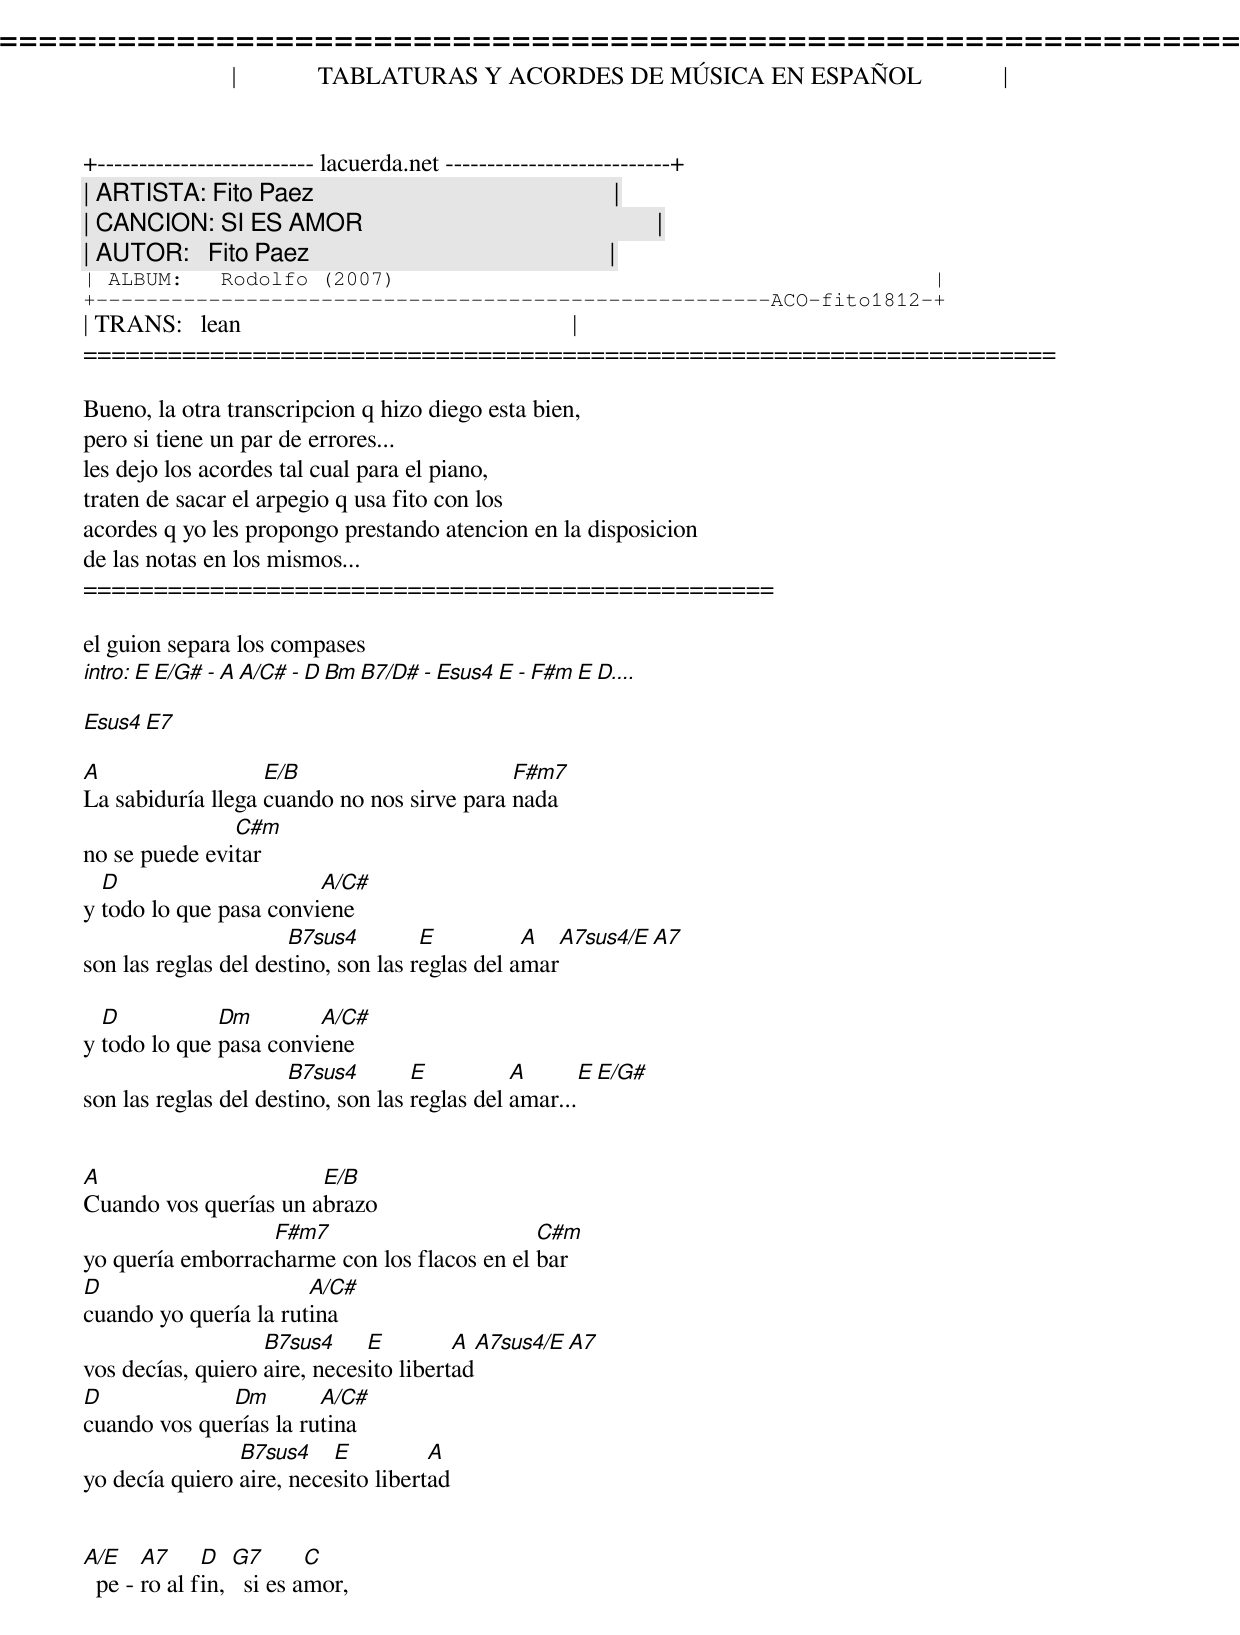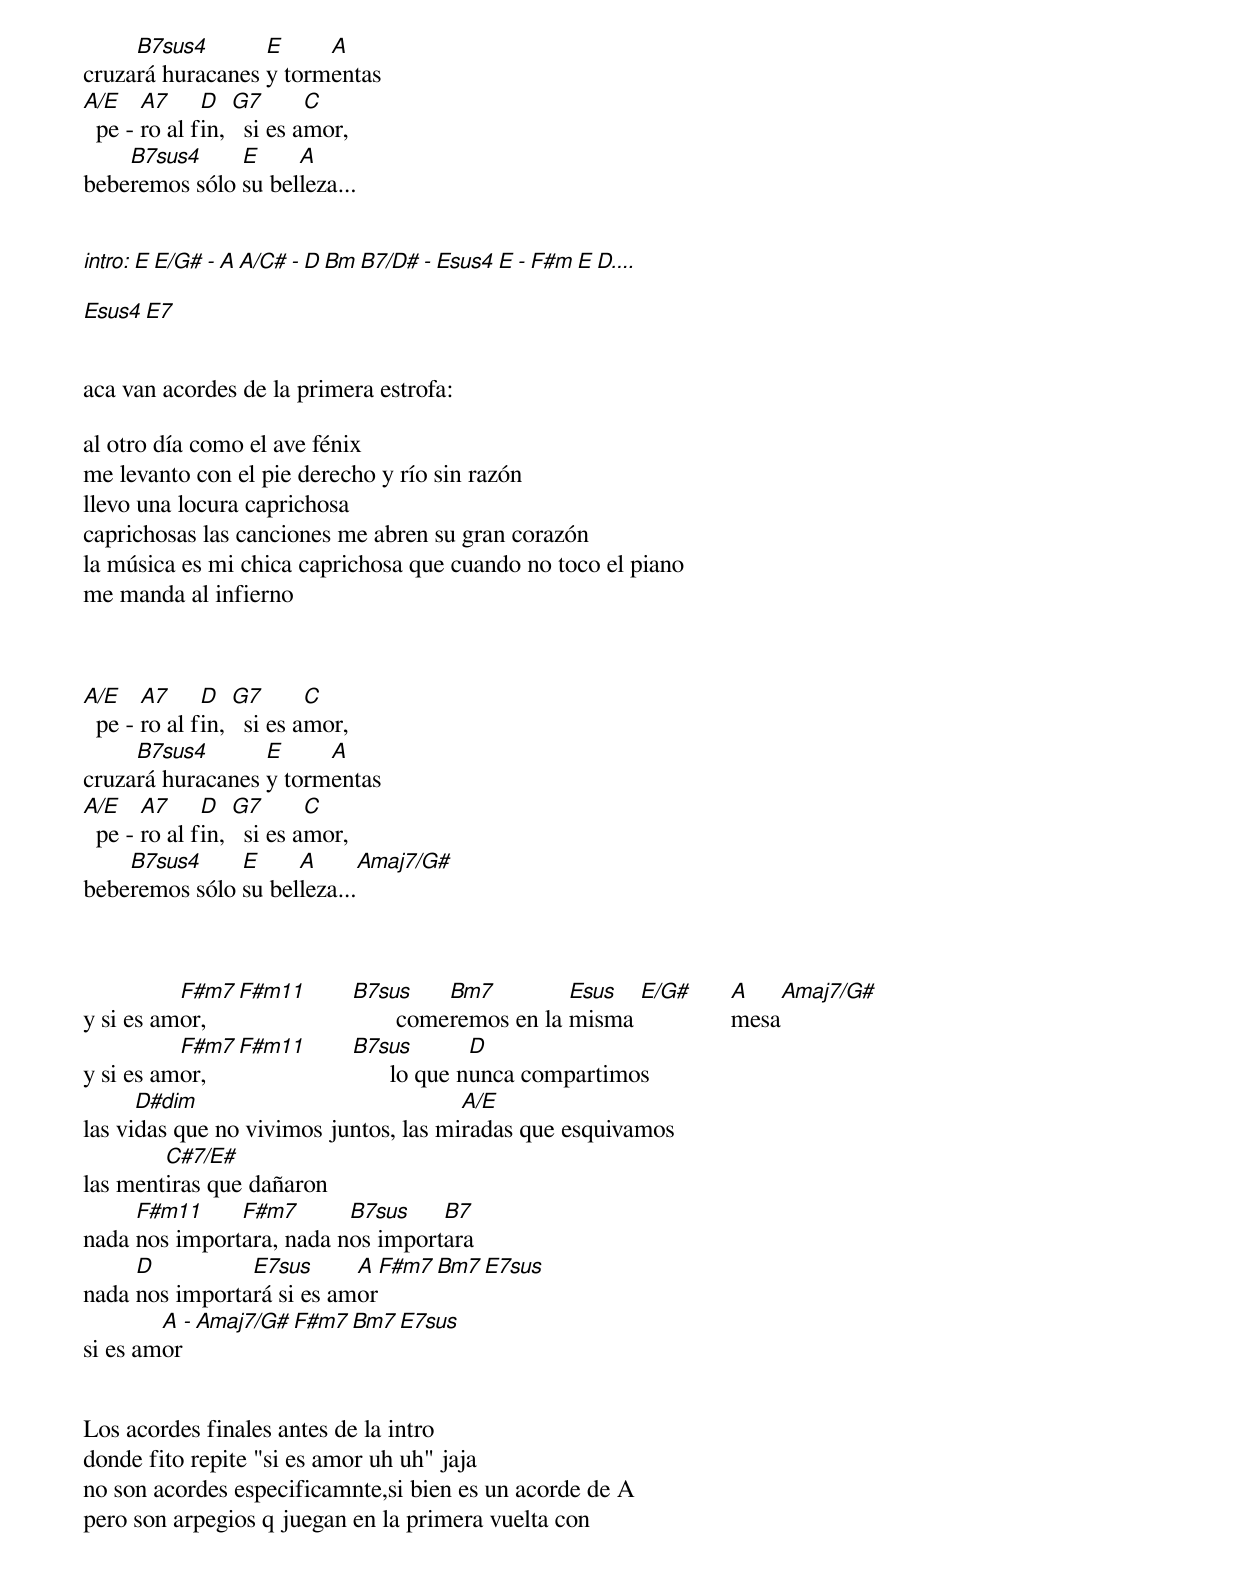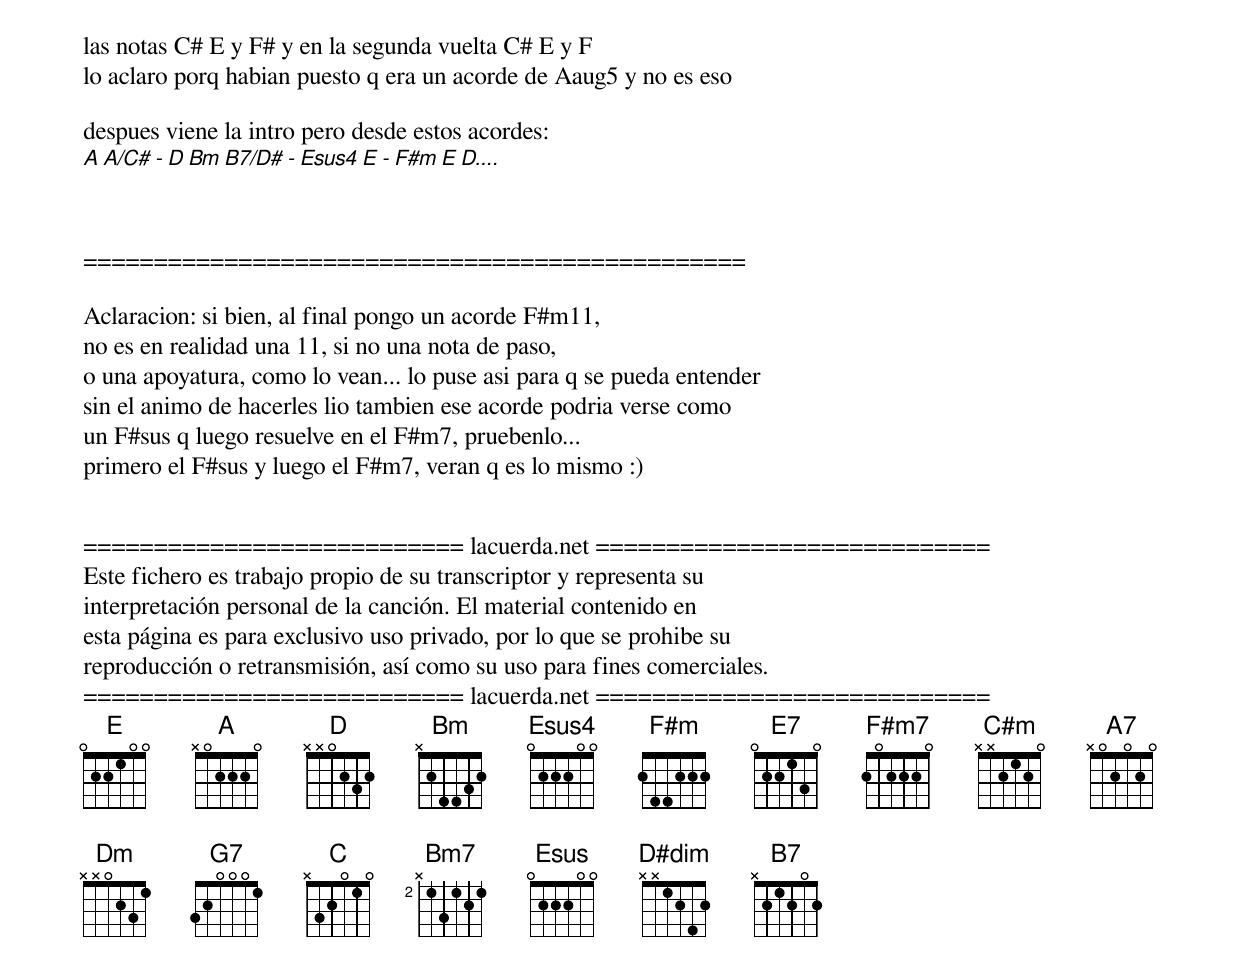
=====================================================================
|             TABLATURAS Y ACORDES DE MÚSICA EN ESPAÑOL             |
+-------------------------- lacuerda.net ---------------------------+
| ARTISTA: Fito Paez                                                |
| CANCION: SI ES AMOR                                               |
| AUTOR:   Fito Paez                                                |
| ALBUM:   Rodolfo (2007)                                           |
+------------------------------------------------------ACO-fito1812-+
| TRANS:   lean                                                     |
=====================================================================

Bueno, la otra transcripcion q hizo diego esta bien,
pero si tiene un par de errores...
les dejo los acordes tal cual para el piano,
traten de sacar el arpegio q usa fito con los
acordes q yo les propongo prestando atencion en la disposicion
de las notas en los mismos...
=================================================

el guion separa los compases
intro: E E/G# - A A/C# - D Bm B7/D# - Esus4 E - F#m E D....

Esus4 E7

A                  E/B                      F#m7
La sabiduría llega cuando no nos sirve para nada
               C#m
no se puede evitar
  D                     A/C#
y todo lo que pasa conviene
                      B7sus4         E          A    A7sus4/E A7
son las reglas del destino, son las reglas del amar

  D           Dm        A/C#
y todo lo que pasa conviene
                      B7sus4        E          A      E E/G#
son las reglas del destino, son las reglas del amar...


A                      E/B
Cuando vos querías un abrazo
                  F#m7                       C#m
yo quería emborracharme con los flacos en el bar
D                      A/C#
cuando yo quería la rutina
                   B7sus4     E         A    A7sus4/E A7
vos decías, quiero aire, necesito libertad
D             Dm        A/C#
cuando vos querías la rutina
                B7sus4    E          A
yo decía quiero aire, necesito libertad


A/E    A7     D   G7       C
  pe - ro al fin,   si es amor,
     B7sus4       E     A
cruzará huracanes y tormentas
A/E    A7     D   G7       C
  pe - ro al fin,   si es amor,
    B7sus4     E     A
beberemos sólo su belleza...


intro: E E/G# - A A/C# - D Bm B7/D# - Esus4 E - F#m E D....

Esus4 E7


aca van acordes de la primera estrofa:

al otro día como el ave fénix
me levanto con el pie derecho y río sin razón
llevo una locura caprichosa
caprichosas las canciones me abren su gran corazón
la música es mi chica caprichosa que cuando no toco el piano
me manda al infierno



A/E    A7     D   G7       C
  pe - ro al fin,   si es amor,
     B7sus4       E     A
cruzará huracanes y tormentas
A/E    A7     D   G7       C
  pe - ro al fin,   si es amor,
    B7sus4     E     A          Amaj7/G#
beberemos sólo su belleza...



          F#m7  F#m11  B7sus      Bm7         Esus  E/G#  A      Amaj7/G#
y si es amor,                 comeremos en la misma       mesa
          F#m7  F#m11  B7sus         D
y si es amor,                lo que nunca compartimos
      D#dim                            A/E
las vidas que no vivimos juntos, las miradas que esquivamos
        C#7/E#
las mentiras que dañaron
     F#m11     F#m7       B7sus    B7
nada nos importara, nada nos importara
     D          E7sus      A   F#m7  Bm7  E7sus
nada nos importará si es amor
        A - Amaj7/G#  F#m7  Bm7 E7sus
si es amor


Los acordes finales antes de la intro
donde fito repite "si es amor uh uh" jaja
no son acordes especificamnte,si bien es un acorde de A
pero son arpegios q juegan en la primera vuelta con
las notas C# E y F# y en la segunda vuelta C# E y F
lo aclaro porq habian puesto q era un acorde de Aaug5 y no es eso

despues viene la intro pero desde estos acordes:
A A/C# - D Bm B7/D# - Esus4 E - F#m E D....



===============================================

Aclaracion: si bien, al final pongo un acorde F#m11,
no es en realidad una 11, si no una nota de paso,
o una apoyatura, como lo vean... lo puse asi para q se pueda entender
sin el animo de hacerles lio tambien ese acorde podria verse como
un F#sus q luego resuelve en el F#m7, pruebenlo...
primero el F#sus y luego el F#m7, veran q es lo mismo :)


=========================== lacuerda.net ============================
Este fichero es trabajo propio de su transcriptor y representa su
interpretación personal de la canción. El material contenido en
esta página es para exclusivo uso privado, por lo que se prohibe su
reproducción o retransmisión, así como su uso para fines comerciales.
=========================== lacuerda.net ============================
